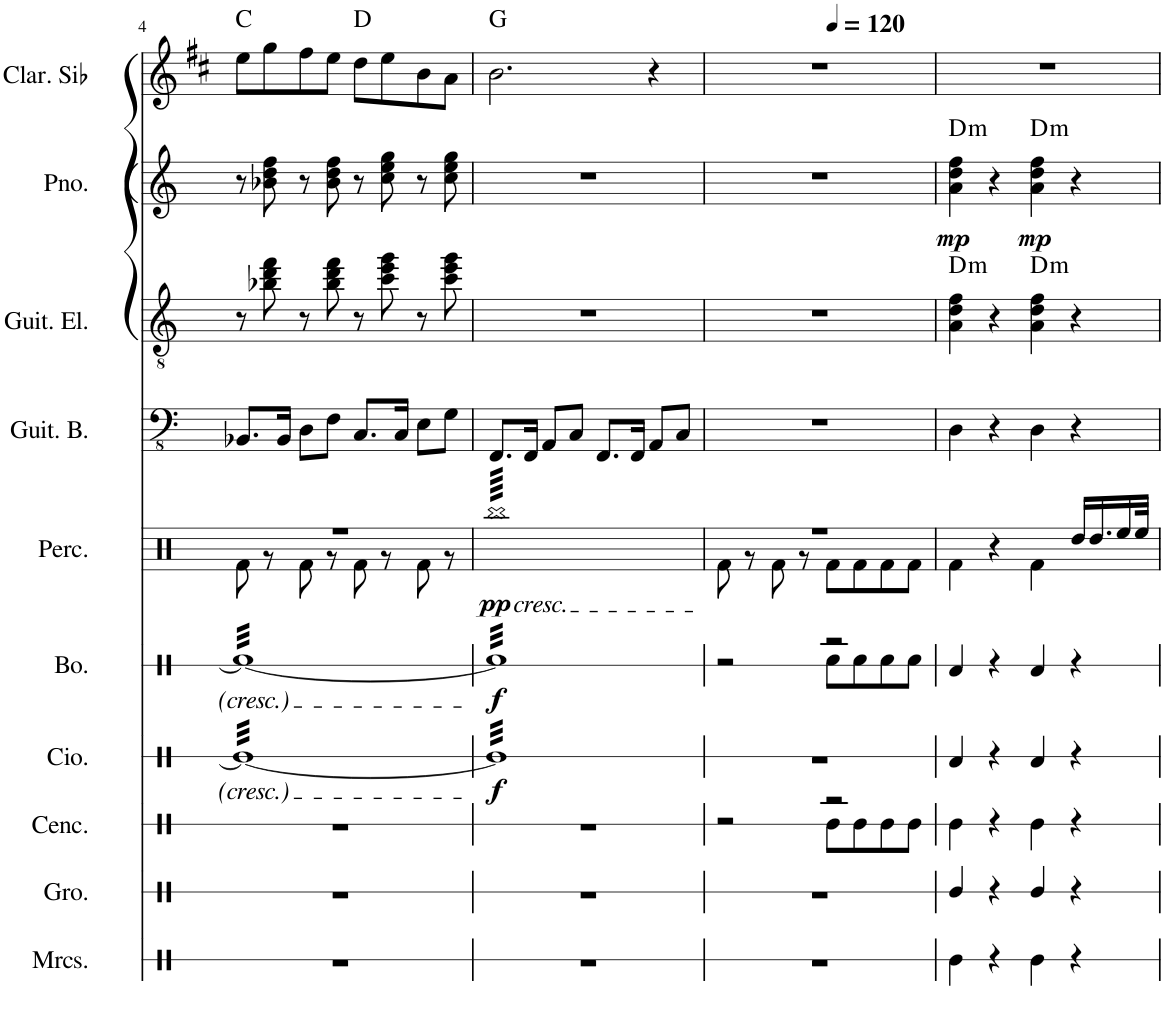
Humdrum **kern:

**kern	**kern	**kern	**kern	**dynam	**kern	**dynam	**kern	**dynam	**kern	**kern	**harte	**kern	**dynam	**harte	**kern	**harte
*part10	*part9	*part8	*part7	*part7	*part6	*part6	*part5	*part5	*part4	*part3	*part3	*part2	*part2	*part2	*part1	*part1
*staff10	*staff9	*staff8	*staff7	*staff7	*staff6	*staff6	*staff5	*staff5	*staff4	*staff3	*	*staff2	*staff2	*	*staff1	*
*I"Maracas	*I"Güiro	*I"Cencerro	*I"Congas	*	*I"Bongos	*	*I"Set de percusión	*	*I"Bajo eléctrico	*I"Guitarra eléctrica	*	*I"Piano	*	*	*I"Clarinette en Sib	*
*I'Mrcs.	*I'Gro.	*I'Cenc.	*	*	*I'Bo.	*	*I'Perc.	*	*	*I'Guit. El.	*	*I'Pno.	*	*	*I'Clar. Sib	*
!!LO:PB:g=z
*clefX	*clefX	*clefX	*clefX	*	*clefX	*	*clefX	*	*clefFv4	*clefGv2	*	*clefG2	*	*	*clefG2	*
*	*	*	*	*	*	*	*	*	*	*	*	*	*	*	*Trd1c2	*
*k[]	*k[]	*k[]	*k[]	*	*k[]	*	*k[]	*	*k[]	*k[]	*	*k[]	*	*	*k[f#c#]	*
*M4/4	*M4/4	*M4/4	*M4/4	*	*M4/4	*	*M4/4	*	*M4/4	*M4/4	*	*M4/4	*	*	*M4/4	*
=4	=4	=4	=4	=4	=4	=4	=4	=4	=4	=4	=4	=4	=4	=4	=4	=4
*	*	*	*	*	*	*	*^	*	*	*	*	*	*	*	*	*
*	*	*	*tremolo	*	*	*	*	*	*	*	*	*	*	*	*	*	*
*	*	*	*	*	*tremolo	*	*	*	*	*	*	*	*	*	*	*	*
1r	1r	1r	32ReLLL	.	32RfLLL	.	1r	8Rf\	.	8.BBB-X/L	8r	.	8r	.	.	8ee\L	C:maj
.	.	.	32Re	.	32Rf	.	.	.	.	.	.	.	.	.	.	.	.
.	.	.	32Re	.	32Rf	.	.	.	.	.	.	.	.	.	.	.	.
.	.	.	32Re	.	32Rf	.	.	.	.	.	.	.	.	.	.	.	.
.	.	.	32Re	.	32Rf	.	.	8r	.	.	8b-X\ 8dd\ 8ff\	.	8b-X\ 8dd\ 8ff\	.	.	8gg\	.
.	.	.	32Re	.	32Rf	.	.	.	.	.	.	.	.	.	.	.	.
.	.	.	32Re	.	32Rf	.	.	.	.	16BBB-/Jk	.	.	.	.	.	.	.
.	.	.	32Re	.	32Rf	.	.	.	.	.	.	.	.	.	.	.	.
.	.	.	32Re	.	32Rf	.	.	8Rf\	.	8DD\L	8r	.	8r	.	.	8ff#\	.
.	.	.	32Re	.	32Rf	.	.	.	.	.	.	.	.	.	.	.	.
.	.	.	32Re	.	32Rf	.	.	.	.	.	.	.	.	.	.	.	.
.	.	.	32Re	.	32Rf	.	.	.	.	.	.	.	.	.	.	.	.
.	.	.	32Re	.	32Rf	.	.	8r	.	8FF\J	8b-\ 8dd\ 8ff\	.	8b-\ 8dd\ 8ff\	.	.	8ee\J	.
.	.	.	32Re	.	32Rf	.	.	.	.	.	.	.	.	.	.	.	.
.	.	.	32Re	.	32Rf	.	.	.	.	.	.	.	.	.	.	.	.
.	.	.	32Re	.	32Rf	.	.	.	.	.	.	.	.	.	.	.	.
.	.	.	32Re	.	32Rf	.	.	8Rf\	.	8.CC/L	8r	.	8r	.	.	8dd\L	D:maj
.	.	.	32Re	.	32Rf	.	.	.	.	.	.	.	.	.	.	.	.
.	.	.	32Re	.	32Rf	.	.	.	.	.	.	.	.	.	.	.	.
.	.	.	32Re	.	32Rf	.	.	.	.	.	.	.	.	.	.	.	.
.	.	.	32Re	.	32Rf	.	.	8r	.	.	8cc\ 8ee\ 8gg\	.	8cc\ 8ee\ 8gg\	.	.	8ee\	.
.	.	.	32Re	.	32Rf	.	.	.	.	.	.	.	.	.	.	.	.
.	.	.	32Re	.	32Rf	.	.	.	.	16CC/Jk	.	.	.	.	.	.	.
.	.	.	32Re	.	32Rf	.	.	.	.	.	.	.	.	.	.	.	.
.	.	.	32Re	.	32Rf	.	.	8Rf\	.	8EE\L	8r	.	8r	.	.	8b\	.
.	.	.	32Re	.	32Rf	.	.	.	.	.	.	.	.	.	.	.	.
.	.	.	32Re	.	32Rf	.	.	.	.	.	.	.	.	.	.	.	.
.	.	.	32Re	.	32Rf	.	.	.	.	.	.	.	.	.	.	.	.
.	.	.	32Re	.	32Rf	.	.	8r	.	8GG\J	8cc\ 8ee\ 8gg\	.	8cc\ 8ee\ 8gg\	.	.	8a\J	.
.	.	.	32Re	.	32Rf	.	.	.	.	.	.	.	.	.	.	.	.
.	.	.	32Re	.	32Rf	.	.	.	.	.	.	.	.	.	.	.	.
.	.	.	32ReJJJ	.	32RfJJJ	.	.	.	.	.	.	.	.	.	.	.	.
=5	=5	=5	=5	=5	=5	=5	=5	=5	=5	=5	=5	=5	=5	=5	=5	=5	=5
!	!	!	!	!	!	!	!LO:TX:b:i:t=cresc.	!	!	!	!	!	!	!	!	!	!
!	!	!	!	!LO:DY:b	!	!LO:DY:b	!	!	!LO:DY:b	!	!	!	!	!	!	!	!
*	*	*	*	*	*	*	*v	*v	*	*	*	*	*	*	*	*	*
*	*	*	*	*	*	*	*tremolo	*	*	*	*	*	*	*	*	*
1r	1r	1r	32Re]LLL	f	32Rf]LLL	f	64RbbLLLL	pp	8.FFF/L	1r	.	1r	.	.	2.b\	G:maj
.	.	.	.	.	.	.	64Rbb	.	.	.	.	.	.	.	.	.
.	.	.	32Re	.	32Rf	.	64Rbb	.	.	.	.	.	.	.	.	.
.	.	.	.	.	.	.	64Rbb	.	.	.	.	.	.	.	.	.
.	.	.	32Re	.	32Rf	.	64Rbb	.	.	.	.	.	.	.	.	.
.	.	.	.	.	.	.	64Rbb	.	.	.	.	.	.	.	.	.
.	.	.	32Re	.	32Rf	.	64Rbb	.	.	.	.	.	.	.	.	.
.	.	.	.	.	.	.	64Rbb	.	.	.	.	.	.	.	.	.
.	.	.	32Re	.	32Rf	.	64Rbb	.	.	.	.	.	.	.	.	.
.	.	.	.	.	.	.	64Rbb	.	.	.	.	.	.	.	.	.
.	.	.	32Re	.	32Rf	.	64Rbb	.	.	.	.	.	.	.	.	.
.	.	.	.	.	.	.	64Rbb	.	.	.	.	.	.	.	.	.
.	.	.	32Re	.	32Rf	.	64Rbb	.	16FFF/Jk	.	.	.	.	.	.	.
.	.	.	.	.	.	.	64Rbb	.	.	.	.	.	.	.	.	.
.	.	.	32Re	.	32Rf	.	64Rbb	.	.	.	.	.	.	.	.	.
.	.	.	.	.	.	.	64Rbb	.	.	.	.	.	.	.	.	.
.	.	.	32Re	.	32Rf	.	64Rbb	.	8AAA/L	.	.	.	.	.	.	.
.	.	.	.	.	.	.	64Rbb	.	.	.	.	.	.	.	.	.
.	.	.	32Re	.	32Rf	.	64Rbb	.	.	.	.	.	.	.	.	.
.	.	.	.	.	.	.	64Rbb	.	.	.	.	.	.	.	.	.
.	.	.	32Re	.	32Rf	.	64Rbb	.	.	.	.	.	.	.	.	.
.	.	.	.	.	.	.	64Rbb	.	.	.	.	.	.	.	.	.
.	.	.	32Re	.	32Rf	.	64Rbb	.	.	.	.	.	.	.	.	.
.	.	.	.	.	.	.	64Rbb	.	.	.	.	.	.	.	.	.
.	.	.	32Re	.	32Rf	.	64Rbb	.	8CC/J	.	.	.	.	.	.	.
.	.	.	.	.	.	.	64Rbb	.	.	.	.	.	.	.	.	.
.	.	.	32Re	.	32Rf	.	64Rbb	.	.	.	.	.	.	.	.	.
.	.	.	.	.	.	.	64Rbb	.	.	.	.	.	.	.	.	.
.	.	.	32Re	.	32Rf	.	64Rbb	.	.	.	.	.	.	.	.	.
.	.	.	.	.	.	.	64Rbb	.	.	.	.	.	.	.	.	.
.	.	.	32Re	.	32Rf	.	64Rbb	.	.	.	.	.	.	.	.	.
.	.	.	.	.	.	.	64Rbb	.	.	.	.	.	.	.	.	.
.	.	.	32Re	.	32Rf	.	64Rbb	.	8.FFF/L	.	.	.	.	.	.	.
.	.	.	.	.	.	.	64Rbb	.	.	.	.	.	.	.	.	.
.	.	.	32Re	.	32Rf	.	64Rbb	.	.	.	.	.	.	.	.	.
.	.	.	.	.	.	.	64Rbb	.	.	.	.	.	.	.	.	.
.	.	.	32Re	.	32Rf	.	64Rbb	.	.	.	.	.	.	.	.	.
.	.	.	.	.	.	.	64Rbb	.	.	.	.	.	.	.	.	.
.	.	.	32Re	.	32Rf	.	64Rbb	.	.	.	.	.	.	.	.	.
.	.	.	.	.	.	.	64Rbb	.	.	.	.	.	.	.	.	.
.	.	.	32Re	.	32Rf	.	64Rbb	.	.	.	.	.	.	.	.	.
.	.	.	.	.	.	.	64Rbb	.	.	.	.	.	.	.	.	.
.	.	.	32Re	.	32Rf	.	64Rbb	.	.	.	.	.	.	.	.	.
.	.	.	.	.	.	.	64Rbb	.	.	.	.	.	.	.	.	.
.	.	.	32Re	.	32Rf	.	64Rbb	.	16FFF/Jk	.	.	.	.	.	.	.
.	.	.	.	.	.	.	64Rbb	.	.	.	.	.	.	.	.	.
.	.	.	32Re	.	32Rf	.	64Rbb	.	.	.	.	.	.	.	.	.
.	.	.	.	.	.	.	64Rbb	.	.	.	.	.	.	.	.	.
.	.	.	32Re	.	32Rf	.	64Rbb	.	8AAA/L	.	.	.	.	.	4r	.
.	.	.	.	.	.	.	64Rbb	.	.	.	.	.	.	.	.	.
.	.	.	32Re	.	32Rf	.	64Rbb	.	.	.	.	.	.	.	.	.
.	.	.	.	.	.	.	64Rbb	.	.	.	.	.	.	.	.	.
.	.	.	32Re	.	32Rf	.	64Rbb	.	.	.	.	.	.	.	.	.
.	.	.	.	.	.	.	64Rbb	.	.	.	.	.	.	.	.	.
.	.	.	32Re	.	32Rf	.	64Rbb	.	.	.	.	.	.	.	.	.
.	.	.	.	.	.	.	64Rbb	.	.	.	.	.	.	.	.	.
.	.	.	32Re	.	32Rf	.	64Rbb	.	8CC/J	.	.	.	.	.	.	.
.	.	.	.	.	.	.	64Rbb	.	.	.	.	.	.	.	.	.
.	.	.	32Re	.	32Rf	.	64Rbb	.	.	.	.	.	.	.	.	.
.	.	.	.	.	.	.	64Rbb	.	.	.	.	.	.	.	.	.
.	.	.	32Re	.	32Rf	.	64Rbb	.	.	.	.	.	.	.	.	.
.	.	.	.	.	.	.	64Rbb	.	.	.	.	.	.	.	.	.
.	.	.	32ReJJJ	.	32RfJJJ	.	64Rbb	.	.	.	.	.	.	.	.	.
*	*	*	*	*	*Xtremolo	*	*	*	*	*	*	*	*	*	*	*
*	*	*	*Xtremolo	*	*	*	*	*	*	*	*	*	*	*	*	*
.	.	.	.	.	.	.	64RbbJJJJ	.	.	.	.	.	.	.	.	.
*	*	*	*	*	*	*	*Xtremolo	*	*	*	*	*	*	*	*	*
=6	=6	=6	=6	=6	=6	=6	=6	=6	=6	=6	=6	=6	=6	=6	=6	=6
*	*	*^	*	*	*^	*	*^	*	*	*	*	*	*	*	*^	*
1r	1r	2r	2ryy	1r	.	2r	2ryy	.	1r	8Rf\	.	1r	1r	.	1r	.	.	1r	2ryy	.
.	.	.	.	.	.	.	.	.	.	8r	.	.	.	.	.	.	.	.	.	.
.	.	.	.	.	.	.	.	.	.	8Rf\	.	.	.	.	.	.	.	.	.	.
.	.	.	.	.	.	.	.	.	.	8r	.	.	.	.	.	.	.	.	.	.
*	*	*	*	*	*	*	*	*	*	*	*	*	*	*	*	*	*	*MM120	*	*
.	.	2r	8Re\L	.	.	2r	8Rf\L	.	.	8Rf\L	.	.	.	.	.	.	.	.	2ryy	.
.	.	.	8Re\	.	.	.	8Rf\	.	.	8Rf\	.	.	.	.	.	.	.	.	.	.
.	.	.	8Re\	.	.	.	8Rf\	.	.	8Rf\	.	.	.	.	.	.	.	.	.	.
.	.	.	8Re\J	.	.	.	8Rf\J	.	.	8Rf\J	.	.	.	.	.	.	.	.	.	.
=7	=7	=7	=7	=7	=7	=7	=7	=7	=7	=7	=7	=7	=7	=7	=7	=7	=7	=7	=7	=7
!	!	!	!	!	!	!	!	!	!	!	!	!	!	!LO:H:kt=m	!	!LO:DY:b	!LO:H:kt=m	!	!	!
*	*	*	*	*	*	*v	*v	*	*	*	*	*	*	*	*	*	*	*v	*v	*
*	*	*v	*v	*	*	*	*	*v	*v	*	*	*	*	*	*	*	*	*
4Re\	4Re/	4Re\	4Rd/	.	4Rd/	.	4Rf\	.	4DD\	4A\ 4d\ 4f\	D:min	4a\ 4dd\ 4ff\	mp	D:min	1r	.
4r	4r	4r	4r	.	4r	.	4r	.	4r	4r	.	4r	.	.	.	.
!	!	!	!	!	!	!	!	!	!	!	!LO:H:kt=m	!	!LO:DY:b	!LO:H:kt=m	!	!
4Re\	4Re/	4Re\	4Rd/	.	4Rd/	.	4Rf\	.	4DD\	4A\ 4d\ 4f\	D:min	4a\ 4dd\ 4ff\	mp	D:min	.	.
4r	4r	4r	4r	.	4r	.	16Rdd/LL	.	4r	4r	.	4r	.	.	.	.
.	.	.	.	.	.	.	16.Rdd/	.	.	.	.	.	.	.	.	.
.	.	.	.	.	.	.	16Ree/	.	.	.	.	.	.	.	.	.
.	.	.	.	.	.	.	32Ree/JJk	.	.	.	.	.	.	.	.	.
=	=	=	=	=	=	=	=	=	=	=	=	=	=	=	=	=
*-	*-	*-	*-	*-	*-	*-	*-	*-	*-	*-	*-	*-	*-	*-	*-	*-
